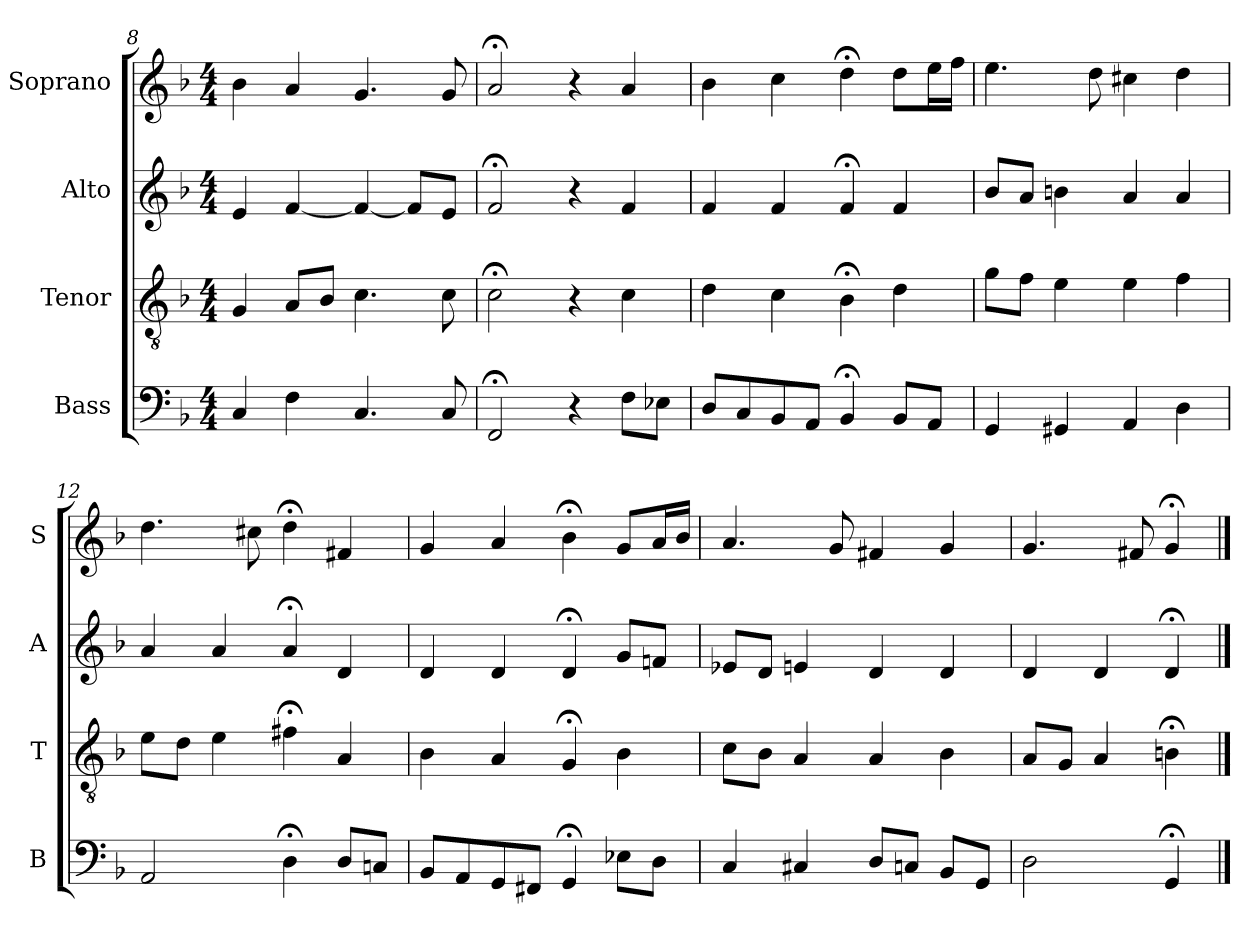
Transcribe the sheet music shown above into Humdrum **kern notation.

**kern	**kern	**kern	**kern
*part4	*part3	*part2	*part1
*staff4	*staff3	*staff2	*staff1
*I"Bass	*I"Tenor	*I"Alto	*I"Soprano
*I'B	*I'T	*I'A	*I'S
*clefF4	*clefGv2	*clefG2	*clefG2
*k[b-]	*k[b-]	*k[b-]	*k[b-]
*G:dor	*G:dor	*G:dor	*G:dor
*M4/4	*M4/4	*M4/4	*M4/4
=8	=8	=8	=8
4C	4G	4e	4b-
4F	8AL	[4f	4a
.	8B-J	.	.
4.C	4.c	4f_	4.g
.	.	8fL]	.
8C	8c	8eJ	8g
=9	=9	=9	=9
2FF;<	2c;<	2f;<	2a;<
4r	4r	4r	4r
8FL	4c	4f	4a
8E-XJ	.	.	.
=10	=10	=10	=10
8DL	4d	4f	4b-
8C	.	.	.
8BB-	4c	4f	4cc
8AAJ	.	.	.
4BB-;<	4B-;<	4f;<	4dd;<
8BB-L	4d	4f	8ddL
8AAJ	.	.	16eeL
.	.	.	16ffJJ
=11	=11	=11	=11
4GG	8gL	8b-L	4.ee
.	8fJ	8aJ	.
4GG#X	4e	4bn	.
.	.	.	8dd
4AA	4e	4a	4cc#X
4D	4f	4a	4dd
=12	=12	=12	=12
2AA	8eL	4a	4.dd
.	8dJ	.	.
.	4e	4a	.
.	.	.	8cc#X
4D;<	4f#X;<	4a;<	4dd;<
8DL	4A	4d	4f#X
8CnJ	.	.	.
=13	=13	=13	=13
8BB-L	4B-	4d	4g
8AA	.	.	.
8GG	4A	4d	4a
8FF#XJ	.	.	.
4GG;<	4G;<	4d;<	4b-;<
8E-XL	4B-	8gL	8gL
8DJ	.	8fnJ	16aL
.	.	.	16b-JJ
=14	=14	=14	=14
4C	8cL	8e-XL	4.a
.	8B-J	8dJ	.
4C#X	4A	4en	.
.	.	.	8g
8DL	4A	4d	4f#X
8CnJ	.	.	.
8BB-L	4B-	4d	4g
8GGJ	.	.	.
=15	=15	=15	=15
2D	8AL	4d	4.g
.	8GJ	.	.
.	4A	4d	.
.	.	.	8f#X
4GG;<	4Bn;<	4d;<	4g;<
==	==	==	==
*-	*-	*-	*-
